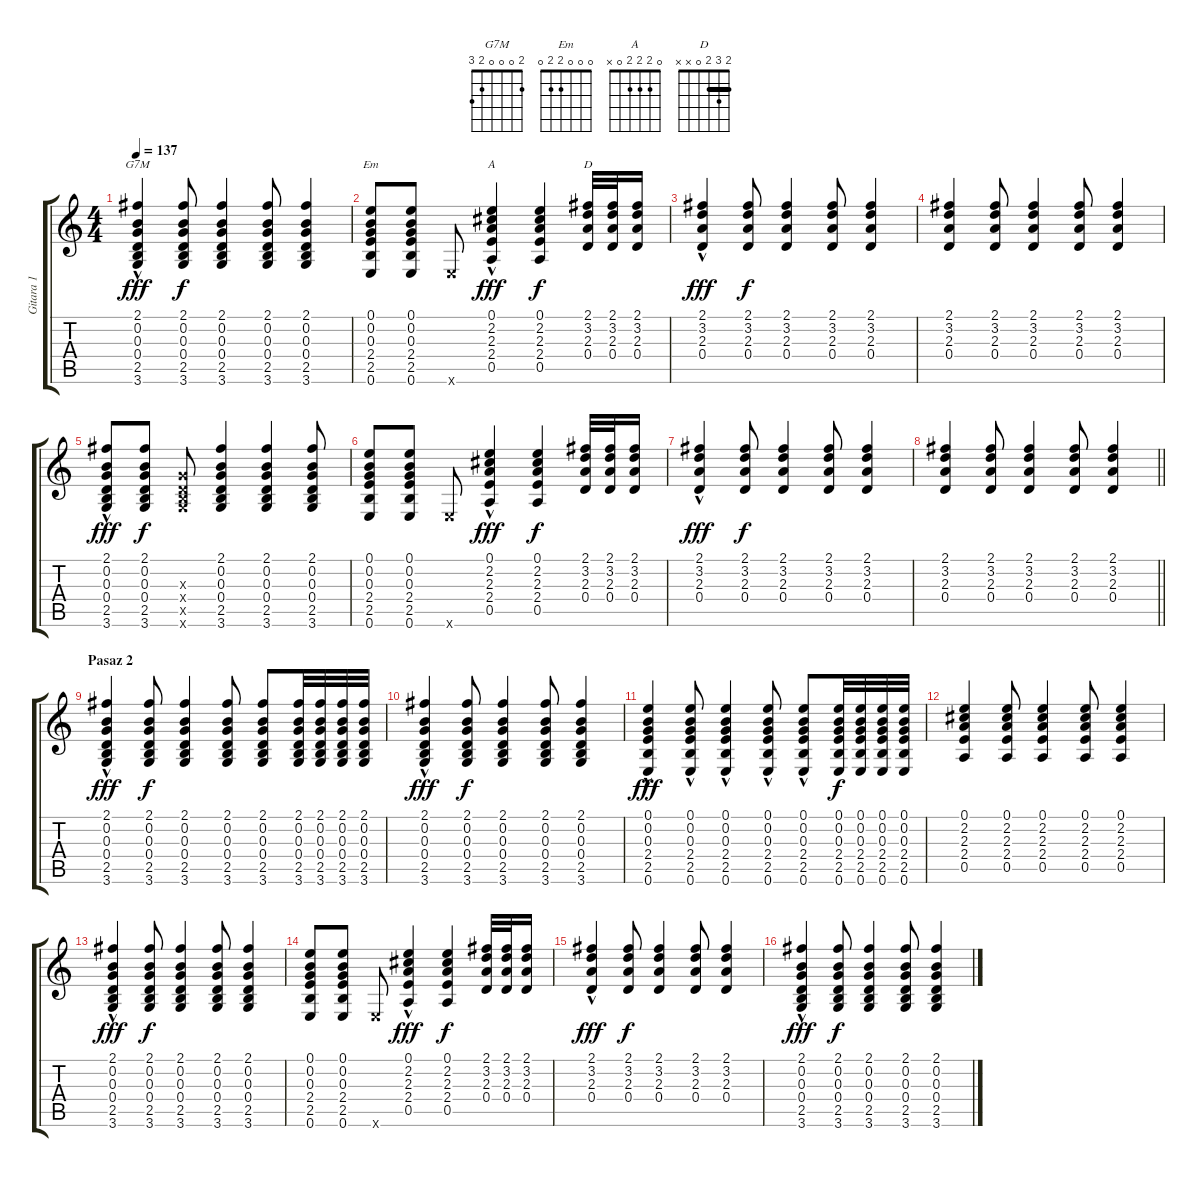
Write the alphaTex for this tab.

\track ("Gitara 1" "Gitara 1") {instrument acousticguitarsteel}
\staff {score tabs}
\tuning (E4 B3 G3 D3 A2 E2) {hide}
\chord ("G7M" 2 0 0 0 2 3)
\chord ("Em" 0 0 0 2 2 0)
\chord ("A" 0 2 2 2 0 x)
\chord ("D" 2 3 2 0 x x) {barre 2}
\ts (4 4)
\tempo 137
\clef g2
\ks c
(2.1 0.2 0.3{hac} 0.4 2.5 3.6).4{ch "G7M" dy fff} (2.1 0.2 0.3 0.4 2.5 3.6).8{dy f} (2.1 0.2 0.3 0.4 2.5 3.6).4 (2.1 0.2 0.3 0.4 2.5 3.6).8 (2.1 0.2 0.3 0.4 2.5 3.6).4 |
(0.1 0.2 0.3 2.4 2.5 0.6).8{ch "Em"} (0.1 0.2 0.3 2.4 2.5 0.6).8 0.6{x}.8 (0.1 2.2 2.3 2.4 0.5{hac}).4{ch "A" dy fff} (0.1 2.2 2.3 2.4 0.5).4{dy f} (2.1 3.2 2.3 0.4).32{ch "D"} (2.1 3.2 2.3 0.4).32 (2.1 3.2 2.3 0.4).16 |
(2.1 3.2 2.3{hac} 0.4).4{dy fff} (2.1 3.2 2.3 0.4).8{dy f} (2.1 3.2 2.3 0.4).4 (2.1 3.2 2.3 0.4).8 (2.1 3.2 2.3 0.4).4 |
(2.1 3.2 2.3 0.4).4 (2.1 3.2 2.3 0.4).8 (2.1 3.2 2.3 0.4).4 (2.1 3.2 2.3 0.4).8 (2.1 3.2 2.3 0.4).4 |
(2.1 0.2 0.3{hac} 0.4 2.5 3.6).8{dy fff} (2.1 0.2 0.3 0.4 2.5 3.6).8{dy f} (0.3{x} 0.4{x} 2.5{x} 3.6{x}).8 (2.1 0.2 0.3 0.4 2.5 3.6).4 (2.1 0.2 0.3 0.4 2.5 3.6).4 (2.1 0.2 0.3 0.4 2.5 3.6).8 |
(0.1 0.2 0.3 2.4 2.5 0.6).8 (0.1 0.2 0.3 2.4 2.5 0.6).8 0.6{x}.8 (0.1 2.2 2.3 2.4 0.5{hac}).4{dy fff} (0.1 2.2 2.3 2.4 0.5).4{dy f} (2.1 3.2 2.3 0.4).32 (2.1 3.2 2.3 0.4).32 (2.1 3.2 2.3 0.4).16 |
(2.1 3.2 2.3{hac} 0.4).4{dy fff} (2.1 3.2 2.3 0.4).8{dy f} (2.1 3.2 2.3 0.4).4 (2.1 3.2 2.3 0.4).8 (2.1 3.2 2.3 0.4).4 |
\barLineRight lightlight
(2.1 3.2 2.3 0.4).4 (2.1 3.2 2.3 0.4).8 (2.1 3.2 2.3 0.4).4 (2.1 3.2 2.3 0.4).8 (2.1 3.2 2.3 0.4).4 |
\section ("" "Pasaz 2")
(2.1 0.2 0.3{hac} 0.4 2.5 3.6).4{dy fff} (2.1 0.2 0.3 0.4 2.5 3.6).8{dy f} (2.1 0.2 0.3 0.4 2.5 3.6).4 (2.1 0.2 0.3 0.4 2.5 3.6).8 (2.1 0.2 0.3 0.4 2.5 3.6).8 (2.1 0.2 0.3 0.4 2.5 3.6).32 (2.1 0.2 0.3 0.4 2.5 3.6).32 (2.1 0.2 0.3 0.4 2.5 3.6).32 (2.1 0.2 0.3 0.4 2.5 3.6).32 |
(2.1 0.2 0.3{hac} 0.4 2.5 3.6).4{dy fff} (2.1 0.2 0.3 0.4 2.5 3.6).8{dy f} (2.1 0.2 0.3 0.4 2.5 3.6).4 (2.1 0.2 0.3 0.4 2.5 3.6).8 (2.1 0.2 0.3 0.4 2.5 3.6).4 |
(0.1 0.2 0.3{hac} 2.4 2.5 0.6).4{dy fff} (0.1 0.2 0.3{hac} 2.4 2.5 0.6).8 (0.1 0.2 0.3{hac} 2.4 2.5 0.6).4 (0.1 0.2 0.3{hac} 2.4 2.5 0.6).8 (0.1 0.2 0.3{hac} 2.4 2.5 0.6).8 (0.1 0.2 0.3 2.4 2.5 0.6).32{dy f} (0.1 0.2 0.3 2.4 2.5 0.6).32 (0.1 0.2 0.3 2.4 2.5 0.6).32 (0.1 0.2 0.3 2.4 2.5 0.6).32 |
(0.1 2.2 2.3 2.4 0.5).4 (0.1 2.2 2.3 2.4 0.5).8 (0.1 2.2 2.3 2.4 0.5).4 (0.1 2.2 2.3 2.4 0.5).8 (0.1 2.2 2.3 2.4 0.5).4 |
(2.1 0.2 0.3{hac} 0.4 2.5 3.6).4{dy fff} (2.1 0.2 0.3 0.4 2.5 3.6).8{dy f} (2.1 0.2 0.3 0.4 2.5 3.6).4 (2.1 0.2 0.3 0.4 2.5 3.6).8 (2.1 0.2 0.3 0.4 2.5 3.6).4 |
(0.1 0.2 0.3 2.4 2.5 0.6).8 (0.1 0.2 0.3 2.4 2.5 0.6).8 0.6{x}.8 (0.1 2.2 2.3 2.4 0.5{hac}).4{dy fff} (0.1 2.2 2.3 2.4 0.5).4{dy f} (2.1 3.2 2.3 0.4).32 (2.1 3.2 2.3 0.4).32 (2.1 3.2 2.3 0.4).16 |
(2.1 3.2 2.3{hac} 0.4).4{dy fff} (2.1 3.2 2.3 0.4).8{dy f} (2.1 3.2 2.3 0.4).4 (2.1 3.2 2.3 0.4).8 (2.1 3.2 2.3 0.4).4 |
(2.1 0.2 0.3{hac} 0.4 2.5 3.6).4{dy fff} (2.1 0.2 0.3 0.4 2.5 3.6).8{dy f} (2.1 0.2 0.3 0.4 2.5 3.6).4 (2.1 0.2 0.3 0.4 2.5 3.6).8 (2.1 0.2 0.3 0.4 2.5 3.6).4
